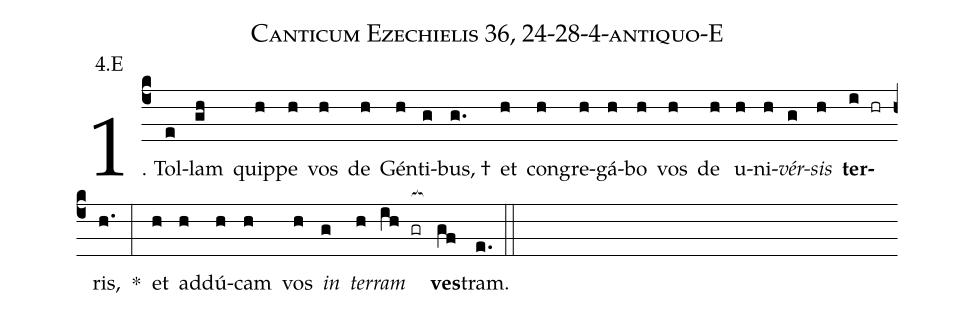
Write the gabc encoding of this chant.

name: Canticum Ezechielis 36, 24-28-4-antiquo-E;
annotation: 4.E;
%%
(c4)1. Tol(e)lam(gh) quip(h)pe(h) vos(h) de(h) Gén(h)ti(g)bus, †(g.) et(h) con(h)gre(h)gá(h)bo(h) vos(h) de(h) u(h)ni(h)<i>vér</i>(g)<i>sis</i>(h) <b>ter</b>(i hr)ris,(h.) *(:) et(h) ad(h)dú(h)cam(h) vos(h) <i>in</i>(g) <i>ter</i>(h)<i>ram</i>(ih gr[ocb:1{]) <b>ves</b>(gf[ocb:0}])tram.(e.) (::)
